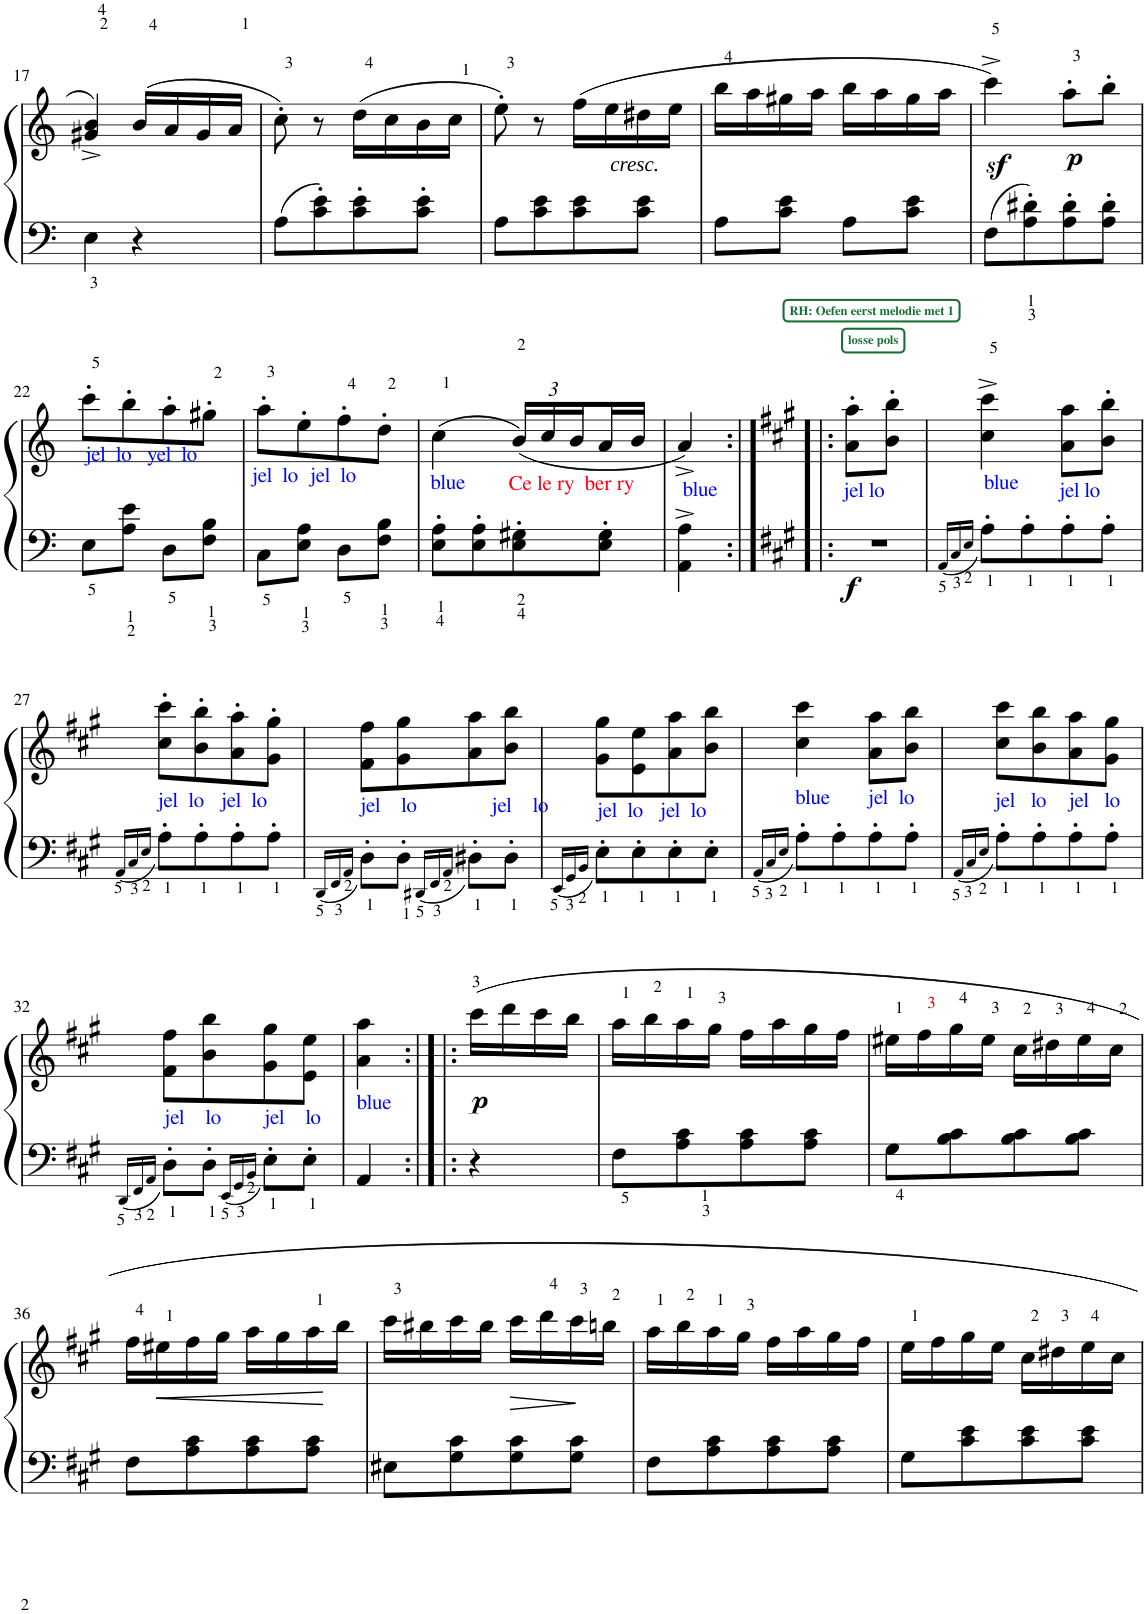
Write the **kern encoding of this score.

**kern	**kern	**dynam
*part1	*part1	*part1
*staff2	*staff1	*staff1/2
*I"Piano	*	*
*I'Pno	*	*
!!LO:PB:g=z
*clefF4	*clefG2	*
*k[]	*k[]	*
*M2/4	*M2/4	*
=17	=17	=17
4E<\	4g#X/^ 4b/^	.
4r	(16b/LL	.
.	16a/	.
.	16g#/	.
.	16a/JJ	.
=18	=18	=18
8A\L	8cc'\)	.
8c\' 8e\'	8r	.
8c\' 8e\'	(16dd\LL	.
.	16cc\	.
8c\' 8e\'J	16b\	.
.	16cc\JJ	.
=19	=19	=19
8A\L	8ee'\)	.
8c\ 8e\	8r	.
8c\ 8e\	(16ff\LL	.
.	16ee\	.
!	!	!LO:DY:b
8c\ 8e\J	16dd#X\	other-dynamics
.	16ee\JJ	.
=20	=20	=20
8A\L	16bb\LL	.
.	16aa\	.
8c\ 8e\J	16gg#X\	.
.	16aa\JJ	.
8A\L	16bb\LL	.
.	16aa\	.
8c\ 8e\J	16gg#\	.
.	16aa\JJ	.
=21	=21	=21
8F\L	4cccz<^\)	.
8A\<'< 8d#X\<'<	.	.
!	!	!LO:DY:b
8A\' 8d#\'	8aa'\L	p
8A\' 8d#\'J	8bb'\J	.
!!LO:LB:g=z
=22	=22	=22
!	!LO:TX:a:color=#000AEE:t=jel  lo   yel  lo	!
8E<\L	8ccc'\L	.
8A\<< 8e\<<J	8bb'\	.
8D<\L	8aa'\	.
8F\<< 8B\<<J	8gg#X'\J	.
=23	=23	=23
!	!LO:TX:b:color=#000AEE:t=jel  lo  jel  lo	!
8C<\L	8aa'\L	.
8E\<< 8A\<<J	8ee'\	.
8D<\L	8ff'\	.
8F\<< 8B\<<J	8dd'\J	.
=24	=24	=24
!	!LO:TX:b:color=#000AEE:t=blue	!
8E\<'< 8A\<'<L	(4cc\	.
8E\' 8A\'	.	.
*	*Xbrackettup	*
!	!LO:TX:b:color=#FD0018:t=Ce le ry  ber ry	!
8E\<'< 8G#X\<'<	(24b/LL)	.
.	24cc/	.
.	24b/	.
8E\' 8G#\'J	16a/	.
.	16b/JJ	.
=25	=25	=25
!	!LO:TX:b:color=#000AEE:t=blue	!
4AA\^ 4A\^	4a^/)	.
=25:|!|:	=25:|!|:	=25:|!|:
*k[f#c#g#]	*k[f#c#g#]	*
!	!LO:TX:b:color=#000AEE:t=jel lo	!
!	!LO:TX:a:B:color=#1A6E34:t=losse pols	!
!	!LO:TX:a:B:color=#1A6E34:t=RH&colon; Oefen eerst melodie met 1	!
!	!	!LO:DY:b=2
2r	8a\' 8aa\'L	f
.	8b\' 8bb\'J	.
.	4ryy	.
=26	=26	=26
16qAA/LL	.	.
16qC#/	.	.
16qE/JJ	.	.
!	!LO:TX:b:color=#000AEE:t=blue	!
8A<'\L	4cc#\^ 4ccc#\^	.
8A<'\	.	.
!	!LO:TX:b:color=#000AEE:t=jel lo	!
8A<'\	8a\ 8aa\L	.
8A<'\J	8b\' 8bb\'J	.
!!LO:LB:g=z
=27	=27	=27
16qAA/LL	.	.
16qC#/	.	.
16qE/JJ	.	.
!	!LO:TX:b:color=#000AED:t=jel  lo   jel  lo	!
8A<'\L	8cc#\' 8ccc#\'L	.
8A<'\	8b\' 8bb\'	.
8A<'\	8a\' 8aa\'	.
8A<'\J	8g#\' 8gg#\'J	.
=28	=28	=28
16qDD/LL	.	.
16qFF#/	.	.
16qAA/JJ	.	.
!	!LO:TX:b:color=#000AED:t=jel    lo              jel    lo	!
8D<'\L	8f#\ 8ff#\L	.
8D<'\J	8g#\ 8gg#\	.
16qDD#X/LL	.	.
16qFF#/	.	.
16qAA/JJ	.	.
8D#X<'\L	8a\ 8aa\	.
8D#<'\J	8b\ 8bb\J	.
=29	=29	=29
16qEE/LL	.	.
16qGG#/	.	.
16qBB/JJ	.	.
!	!LO:TX:b:color=#000AED:t=jel  lo   jel  lo	!
8E<'\L	8g#\ 8gg#\L	.
8E<'\	8e\ 8ee\	.
8E<'\	8a\ 8aa\	.
8E<'\J	8b\ 8bb\J	.
=30	=30	=30
16qAA/LL	.	.
16qC#/	.	.
16qE/JJ	.	.
!	!LO:TX:b:color=#000AED:t=blue       jel  lo	!
8A<'\L	4cc#\ 4ccc#\	.
8A<'\	.	.
8A<'\	8a\ 8aa\L	.
8A<'\J	8b\ 8bb\J	.
=31	=31	=31
16qAA/LL	.	.
16qC#/	.	.
16qE/JJ	.	.
!	!LO:TX:b:color=#000AEC:t=jel   lo    jel   lo	!
8A<'\L	8cc#\ 8ccc#\L	.
8A<'\	8b\ 8bb\	.
8A<'\	8a\ 8aa\	.
8A<'\J	8g#\ 8gg#\J	.
!!LO:LB:g=z
=32	=32	=32
16qDD/LL	.	.
16qFF#/	.	.
16qAA/JJ	.	.
!	!LO:TX:b:color=#000AED:t=jel    lo        jel    lo	!
8D<'\L	8f#\ 8ff#\L	.
8D<'\J	8b\ 8bb\	.
16qEE/LL	.	.
16qGG#/	.	.
16qBB/JJ	.	.
8E<'\L	8g#\ 8gg#\	.
8E<'\J	8e\ 8ee\J	.
=33	=33	=33
!	!LO:TX:b:color=#000AED:t=blue	!
4AA/	4a\ 4aa\	.
=33:|!|:	=33:|!|:	=33:|!|:
!	!	!LO:DY:b
4r	16ccc#\LL	p
.	16ddd\	.
.	16ccc#\	.
.	16bb\JJ	.
=34	=34	=34
8F#\L	16aa\LL	.
.	16bb\	.
8A\ 8c#\	16aa\	.
.	16gg#\JJ	.
8A\ 8c#\	16ff#\LL	.
.	16aa\	.
8A\ 8c#\J	16gg#\	.
.	16ff#\JJ	.
=35	=35	=35
8G#\L	16ee#X\LL	.
.	16ff#\	.
8B\ 8c#\	16gg#\	.
.	16ee#\JJ	.
8B\ 8c#\	16cc#\LL	.
.	16dd#X\	.
8B\ 8c#\J	16ee#\	.
.	16cc#\JJ	.
!!LO:LB:g=z
=36	=36	=36
8F#\L	16ff#\LL	.
!	!	!LO:HP:b
.	16ee#X\	<
8A\ 8c#\	16ff#\	.
.	16gg#\JJ	.
8A\ 8c#\	16aa\LL	.
.	16gg#\	.
8A\ 8c#\J	16aa\	.
.	16bb\JJ	.
.	.	[
=37	=37	=37
8E#X\L	16ccc#\LL	.
.	16bb#X\	.
8G#\ 8c#\	16ccc#\	.
.	16bb#\JJ	.
!	!	!LO:HP:b
8G#\ 8c#\	16ccc#\LL	>
.	16ddd\	.
8G#\ 8c#\J	16ccc#\	.
.	16bbn\JJ	.
.	.	]
=38	=38	=38
8F#\L	16aa\LL	.
.	16bb\	.
8A\ 8c#\	16aa\	.
.	16gg#\JJ	.
8A\ 8c#\	16ff#\LL	.
.	16aa\	.
8A\ 8c#\J	16gg#\	.
.	16ff#\JJ	.
=39	=39	=39
8G#\L	16ee\LL	.
.	16ff#\	.
8c#\ 8e\	16gg#\	.
.	16ee\JJ	.
8c#\ 8e\	16cc#\LL	.
.	16dd#X\	.
8c#\ 8e\J	16ee\	.
.	16cc#\JJ	.
=	=	=
*-	*-	*-
